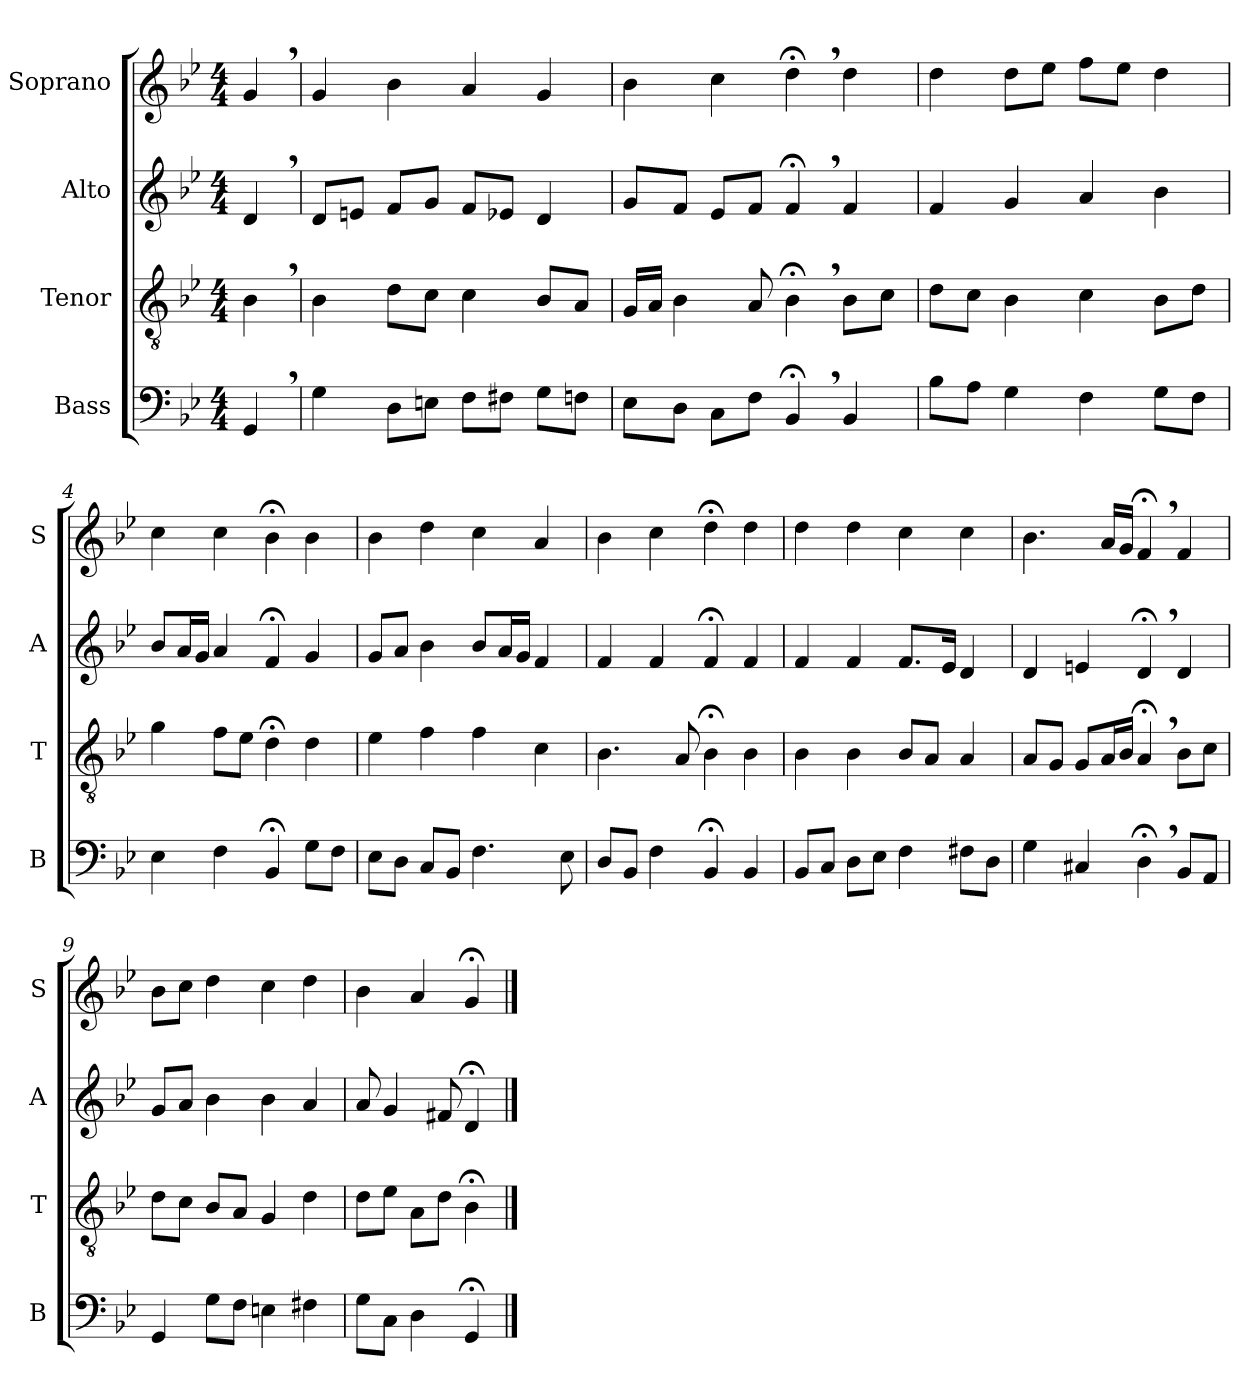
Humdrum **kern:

**kern	**kern	**kern	**kern
*part4	*part3	*part2	*part1
*staff4	*staff3	*staff2	*staff1
*I"Bass	*I"Tenor	*I"Alto	*I"Soprano
*I'B	*I'T	*I'A	*I'S
*clefF4	*clefGv2	*clefG2	*clefG2
*k[b-e-]	*k[b-e-]	*k[b-e-]	*k[b-e-]
*M4/4	*M4/4	*M4/4	*M4/4
=	=	=	=
4GG,/	4B-,\	4d,/	4g,/
=1	=1	=1	=1
4G\	4B-\	8d/L	4g/
.	.	8en/J	.
8D\L	8d\L	8f/L	4b-\
8En\J	8c\J	8g/J	.
8F\L	4c\	8f/L	4a/
8F#X\J	.	8e-X/J	.
8G\L	8B-/L	4d/	4g/
8Fn\J	8A/J	.	.
=2	=2	=2	=2
8E-\L	16G/LL	8g/L	4b-\
.	16A/JJ	.	.
8D\J	4B-\	8f/J	.
8C\L	.	8e-/L	4cc\
8F\J	8A/	8f/J	.
4BB-;<,/	4B-;<,\	4f;<,/	4dd;<,\
4BB-/	8B-\L	4f/	4dd\
.	8c\J	.	.
=3	=3	=3	=3
8B-\L	8d\L	4f/	4dd\
8A\J	8c\J	.	.
4G\	4B-\	4g/	8dd\L
.	.	.	8ee-\J
4F\	4c\	4a/	8ff\L
.	.	.	8ee-\J
8G\L	8B-\L	4b-\	4dd\
8F\J	8d\J	.	.
=4	=4	=4	=4
4E-\	4g\	8b-/L	4cc\
.	.	16a/L	.
.	.	16g/JJ	.
4F\	8f\L	4a/	4cc\
.	8e-\J	.	.
4BB-;</	4d;<\	4f;</	4b-;<\
8G\L	4d\	4g/	4b-\
8F\J	.	.	.
=5	=5	=5	=5
8E-\L	4e-\	8g/L	4b-\
8D\J	.	8a/J	.
8C/L	4f\	4b-\	4dd\
8BB-/J	.	.	.
4.F\	4f\	8b-/L	4cc\
.	.	16a/L	.
.	.	16g/JJ	.
.	4c\	4f/	4a/
8E-\	.	.	.
=6	=6	=6	=6
8D/L	4.B-\	4f/	4b-\
8BB-/J	.	.	.
4F\	.	4f/	4cc\
.	8A/	.	.
4BB-;</	4B-;<\	4f;</	4dd;<\
4BB-/	4B-\	4f/	4dd\
=7	=7	=7	=7
8BB-/L	4B-\	4f/	4dd\
8C/J	.	.	.
8D\L	4B-\	4f/	4dd\
8E-\J	.	.	.
4F\	8B-/L	8.f/L	4cc\
.	8A/J	.	.
.	.	16e-/Jk	.
8F#X\L	4A/	4d/	4cc\
8D\J	.	.	.
=8	=8	=8	=8
4G\	8A/L	4d/	4.b-\
.	8G/J	.	.
4C#X/	8G/L	4en/	.
.	16A/L	.	16a/LL
.	16B-/JJ	.	16g/JJ
4D;<,\	4A;<,/	4d;<,/	4f;<,/
8BB-/L	8B-\L	4d/	4f/
8AA/J	8c\J	.	.
=9	=9	=9	=9
4GG/	8d\L	8g/L	8b-\L
.	8c\J	8a/J	8cc\J
8G\L	8B-/L	4b-\	4dd\
8F\J	8A/J	.	.
4En\	4G/	4b-\	4cc\
4F#X\	4d\	4a/	4dd\
=10	=10	=10	=10
8G\L	8d\L	8a/	4b-\
8C\J	8e-\J	4g/	.
4D\	8A\L	.	4a/
.	8d\J	8f#X/	.
4GG;</	4B-;<\	4d;</	4g;</
==	==	==	==
*-	*-	*-	*-
